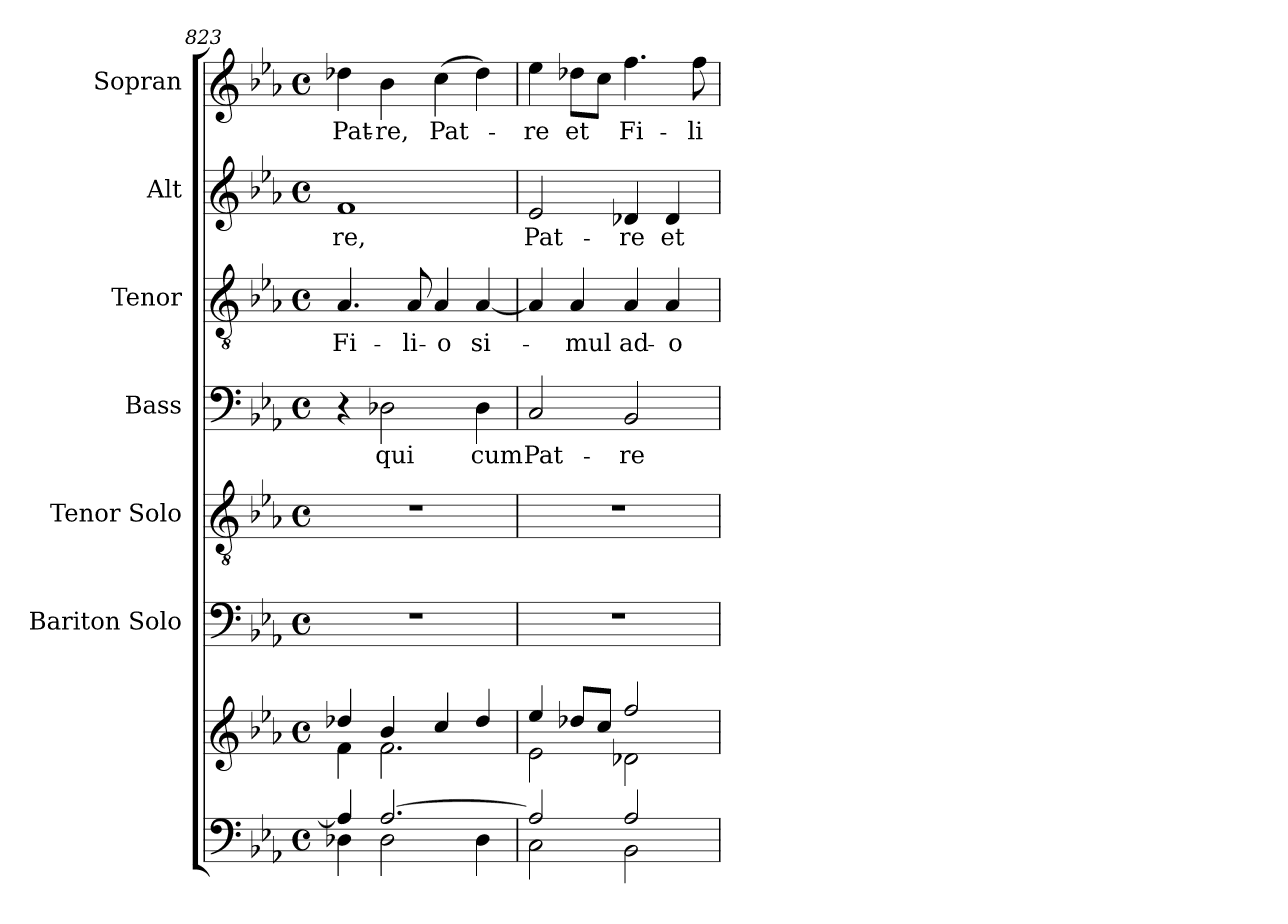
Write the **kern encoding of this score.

**kern	**kern	**kern	**kern	**kern	**text	**kern	**text	**kern	**text	**kern	**text
*part7	*part7	*part6	*part5	*part4	*part4	*part3	*part3	*part2	*part2	*part1	*part1
*staff8	*staff7	*staff6	*staff5	*staff4	*staff4	*staff3	*staff3	*staff2	*staff2	*staff1	*staff1
*	*	*I"Bariton Solo	*I"Tenor Solo	*I"Bass	*	*I"Tenor	*	*I"Alt	*	*I"Sopran	*
*	*	*	*	*I'B.	*	*I'T.	*	*I'A.	*	*I'S.	*
*clefF4	*clefG2	*clefF4	*clefGv2	*clefF4	*	*clefGv2	*	*clefG2	*	*clefG2	*
*k[b-e-a-]	*k[b-e-a-]	*k[b-e-a-]	*k[b-e-a-]	*k[b-e-a-]	*	*k[b-e-a-]	*	*k[b-e-a-]	*	*k[b-e-a-]	*
*E-:	*E-:	*E-:	*E-:	*E-:	*	*E-:	*	*E-:	*	*E-:	*
*M4/4	*M4/4	*M4/4	*M4/4	*M4/4	*	*M4/4	*	*M4/4	*	*M4/4	*
*met(c)	*met(c)	*met(c)	*met(c)	*met(c)	*	*met(c)	*	*met(c)	*	*met(c)	*
=823	=823	=823	=823	=823	=823	=823	=823	=823	=823	=823	=823
*^	*^	*	*	*	*	*	*	*	*	*	*
!	!	!	!	!	!	!	!	!	!LO:LY:b	!	!LO:LY:b	!	!LO:LY:b
4A-/]	4D-X\	4dd-X/	4f\	1r	1r	4r	.	4.A-/	Fi-	1f	-re,	4dd-X\	Pat-
!	!	!	!	!	!	!	!LO:LY:b	!	!	!	!	!	!LO:LY:b
[>2.A-/	2D-\	4b-/	2.f\	.	.	2D-X\	qui	.	.	.	.	4b-\	-re,
!	!	!	!	!	!	!	!	!	!LO:LY:b	!	!	!	!
.	.	.	.	.	.	.	.	8A-/	-li-	.	.	.	.
!	!	!	!	!	!	!	!	!	!LO:LY:b	!	!	!	!LO:LY:b
.	.	4cc/	.	.	.	.	.	4A-/	-o	.	.	(>4cc\	Pat-
!	!	!	!	!	!	!	!LO:LY:b	!	!LO:LY:b	!	!	!	!
.	4D-\	4dd-/	.	.	.	4D-\	cum	[4A-/	si-	.	.	4dd-\)	.
=824	=824	=824	=824	=824	=824	=824	=824	=824	=824	=824	=824	=824	=824
!	!	!	!	!	!	!	!LO:LY:b	!	!	!	!LO:LY:b	!	!LO:LY:b
2A-/]	2C\	4ee-/	2e-\	1r	1r	2C/	Pat-	4A-/]	.	2e-/	Pat-	4ee-\	-re
!	!	!	!	!	!	!	!	!	!LO:LY:b	!	!	!	!LO:LY:b
.	.	8dd-X/L	.	.	.	.	.	4A-/	-mul	.	.	8dd-X\L	et
.	.	8cc/J	.	.	.	.	.	.	.	.	.	8cc\J	.
!	!	!	!	!	!	!	!LO:LY:b	!	!LO:LY:b	!	!LO:LY:b	!	!LO:LY:b
2A-/	2BB-\	2ff/	2d-X\	.	.	2BB-/	-re	4A-/	ad-	4d-X/	-re	4.ff\	Fi-
!	!	!	!	!	!	!	!	!	!LO:LY:b	!	!LO:LY:b	!	!
.	.	.	.	.	.	.	.	4A-/	-o-	4d-/	et	.	.
!	!	!	!	!	!	!	!	!	!	!	!	!	!LO:LY:b
.	.	.	.	.	.	.	.	.	.	.	.	8ff\	-li-
*v	*v	*	*	*	*	*	*	*	*	*	*	*	*
*	*v	*v	*	*	*	*	*	*	*	*	*	*
=	=	=	=	=	=	=	=	=	=	=	=
*-	*-	*-	*-	*-	*-	*-	*-	*-	*-	*-	*-
